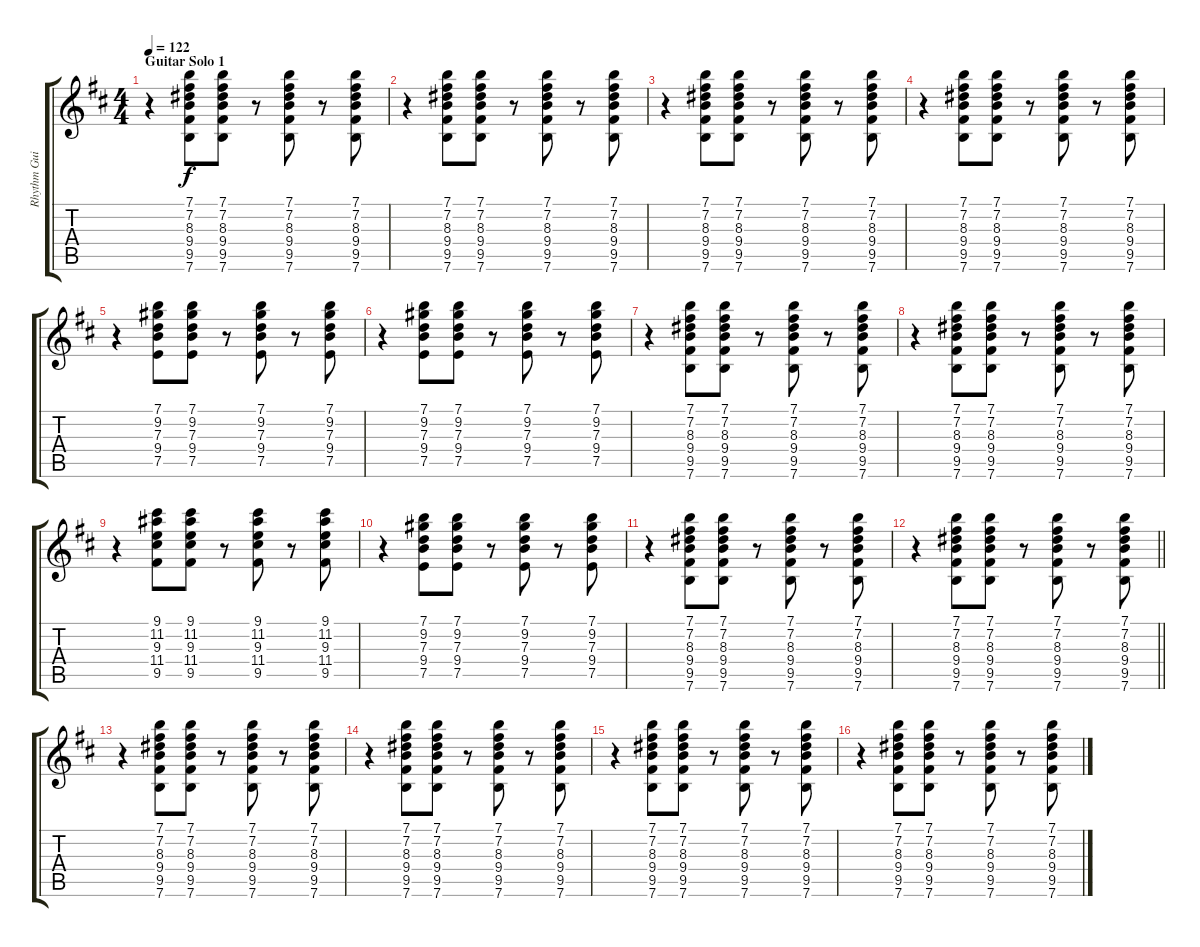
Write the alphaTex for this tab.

\track ("Rhythm Guitar 2" "Rhythm Gui") {instrument electricguitarclean}
\staff {score tabs}
\tuning (E4 B3 G3 D3 A2 E2) {hide}
\ts (4 4)
\section ("" "Guitar Solo 1")
\tempo 122
\clef g2
\ks bminor
r.4{dy f} (7.1 7.2 8.3 9.4 9.5 7.6).8 (7.1 7.2 8.3 9.4 9.5 7.6).8 r.8 (7.1 7.2 8.3 9.4 9.5 7.6).8 r.8 (7.1 7.2 8.3 9.4 9.5 7.6).8 |
r.4 (7.1 7.2 8.3 9.4 9.5 7.6).8 (7.1 7.2 8.3 9.4 9.5 7.6).8 r.8 (7.1 7.2 8.3 9.4 9.5 7.6).8 r.8 (7.1 7.2 8.3 9.4 9.5 7.6).8 |
r.4 (7.1 7.2 8.3 9.4 9.5 7.6).8 (7.1 7.2 8.3 9.4 9.5 7.6).8 r.8 (7.1 7.2 8.3 9.4 9.5 7.6).8 r.8 (7.1 7.2 8.3 9.4 9.5 7.6).8 |
r.4 (7.1 7.2 8.3 9.4 9.5 7.6).8 (7.1 7.2 8.3 9.4 9.5 7.6).8 r.8 (7.1 7.2 8.3 9.4 9.5 7.6).8 r.8 (7.1 7.2 8.3 9.4 9.5 7.6).8 |
r.4 (7.1 9.2 7.3 9.4 7.5).8 (7.1 9.2 7.3 9.4 7.5).8 r.8 (7.1 9.2 7.3 9.4 7.5).8 r.8 (7.1 9.2 7.3 9.4 7.5).8 |
r.4 (7.1 9.2 7.3 9.4 7.5).8 (7.1 9.2 7.3 9.4 7.5).8 r.8 (7.1 9.2 7.3 9.4 7.5).8 r.8 (7.1 9.2 7.3 9.4 7.5).8 |
r.4 (7.1 7.2 8.3 9.4 9.5 7.6).8 (7.1 7.2 8.3 9.4 9.5 7.6).8 r.8 (7.1 7.2 8.3 9.4 9.5 7.6).8 r.8 (7.1 7.2 8.3 9.4 9.5 7.6).8 |
r.4 (7.1 7.2 8.3 9.4 9.5 7.6).8 (7.1 7.2 8.3 9.4 9.5 7.6).8 r.8 (7.1 7.2 8.3 9.4 9.5 7.6).8 r.8 (7.1 7.2 8.3 9.4 9.5 7.6).8 |
r.4 (9.1 11.2 9.3 11.4 9.5).8 (9.1 11.2 9.3 11.4 9.5).8 r.8 (9.1 11.2 9.3 11.4 9.5).8 r.8 (9.1 11.2 9.3 11.4 9.5).8 |
r.4 (7.1 9.2 7.3 9.4 7.5).8 (7.1 9.2 7.3 9.4 7.5).8 r.8 (7.1 9.2 7.3 9.4 7.5).8 r.8 (7.1 9.2 7.3 9.4 7.5).8 |
r.4 (7.1 7.2 8.3 9.4 9.5 7.6).8 (7.1 7.2 8.3 9.4 9.5 7.6).8 r.8 (7.1 7.2 8.3 9.4 9.5 7.6).8 r.8 (7.1 7.2 8.3 9.4 9.5 7.6).8 |
\barLineRight lightlight
r.4 (7.1 7.2 8.3 9.4 9.5 7.6).8 (7.1 7.2 8.3 9.4 9.5 7.6).8 r.8 (7.1 7.2 8.3 9.4 9.5 7.6).8 r.8 (7.1 7.2 8.3 9.4 9.5 7.6).8 |
r.4 (7.1 7.2 8.3 9.4 9.5 7.6).8 (7.1 7.2 8.3 9.4 9.5 7.6).8 r.8 (7.1 7.2 8.3 9.4 9.5 7.6).8 r.8 (7.1 7.2 8.3 9.4 9.5 7.6).8 |
r.4 (7.1 7.2 8.3 9.4 9.5 7.6).8 (7.1 7.2 8.3 9.4 9.5 7.6).8 r.8 (7.1 7.2 8.3 9.4 9.5 7.6).8 r.8 (7.1 7.2 8.3 9.4 9.5 7.6).8 |
r.4 (7.1 7.2 8.3 9.4 9.5 7.6).8 (7.1 7.2 8.3 9.4 9.5 7.6).8 r.8 (7.1 7.2 8.3 9.4 9.5 7.6).8 r.8 (7.1 7.2 8.3 9.4 9.5 7.6).8 |
r.4 (7.1 7.2 8.3 9.4 9.5 7.6).8 (7.1 7.2 8.3 9.4 9.5 7.6).8 r.8 (7.1 7.2 8.3 9.4 9.5 7.6).8 r.8 (7.1 7.2 8.3 9.4 9.5 7.6).8
